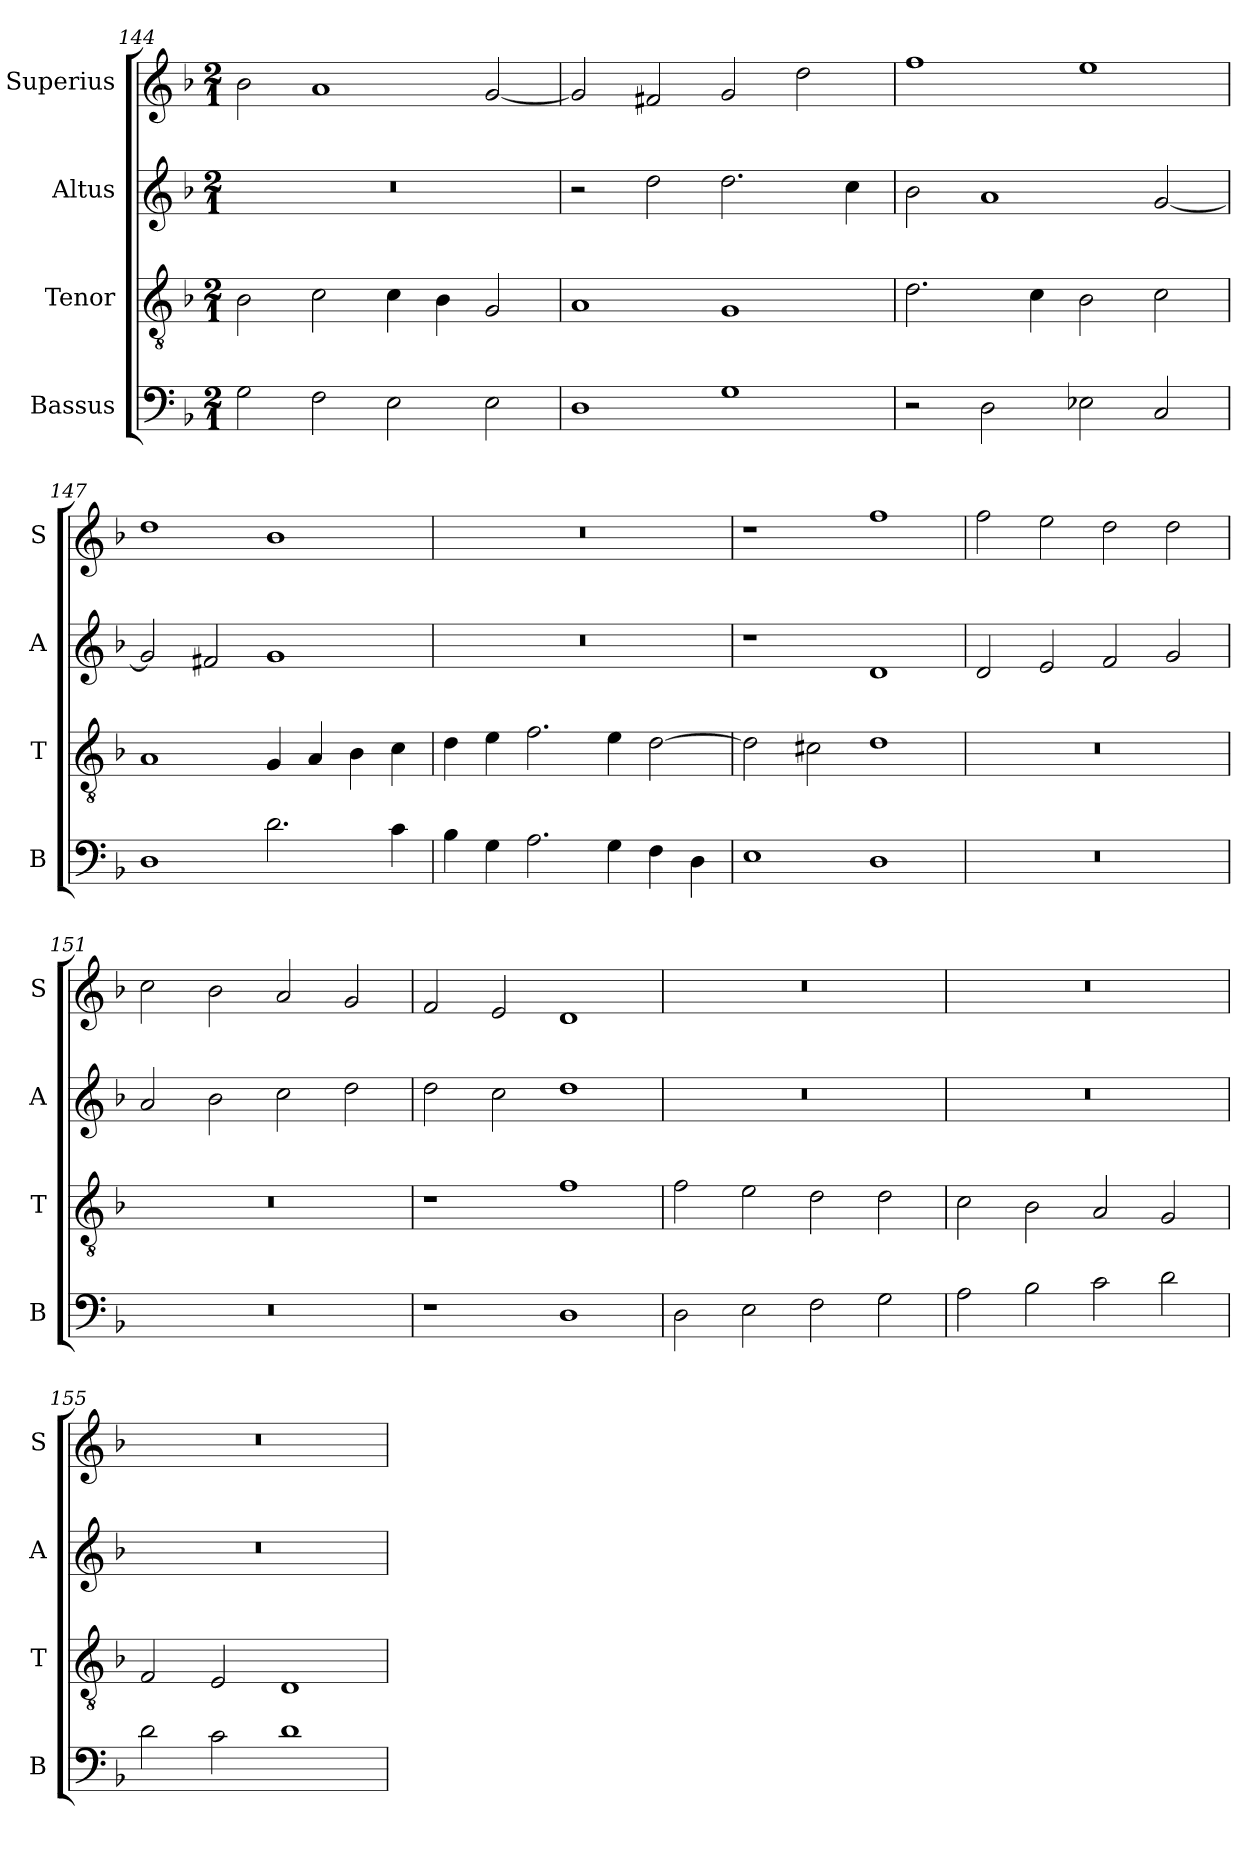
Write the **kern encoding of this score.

**kern	**kern	**kern	**kern
*part4	*part3	*part2	*part1
*staff4	*staff3	*staff2	*staff1
*I"Bassus	*I"Tenor	*I"Altus	*I"Superius
*I'B	*I'T	*I'A	*I'S
*clefF4	*clefGv2	*clefG2	*clefG2
*k[b-]	*k[b-]	*k[b-]	*k[b-]
*F:	*F:	*F:	*F:
*M2/1	*M2/1	*M2/1	*M2/1
=144	=144	=144	=144
2G	2B-	0r	2b-
2F	2c	.	1a
2E	4c	.	.
.	4B-	.	.
2E	2G	.	[2g
=145	=145	=145	=145
1D	1A	2r	2g]
.	.	2dd	2f#X
1G	1G	2.dd	2g
.	.	.	2dd
.	.	4cc	.
=146	=146	=146	=146
2r	2.d	2b-	1ff
2D	.	1a	.
.	4c	.	.
2E-X	2B-	.	1ee
2C	2c	[2g	.
=147	=147	=147	=147
1D	1A	2g]	1dd
.	.	2f#X	.
2.d	4G	1g	1b-
.	4A	.	.
.	4B-	.	.
4c	4c	.	.
=148	=148	=148	=148
4B-	4d	0r	0r
4G	4e	.	.
2.A	2.f	.	.
4G	4e	.	.
4F	[2d	.	.
4D	.	.	.
=149	=149	=149	=149
1E	2d]	1r	1r
.	2c#X	.	.
1D	1d	1d	1ff
=150	=150	=150	=150
0r	0r	2d	2ff
.	.	2e	2ee
.	.	2f	2dd
.	.	2g	2dd
=151	=151	=151	=151
0r	0r	2a	2cc
.	.	2b-	2b-
.	.	2cc	2a
.	.	2dd	2g
=152	=152	=152	=152
1r	1r	2dd	2f
.	.	2cc	2e
1D	1f	1dd	1d
=153	=153	=153	=153
2D	2f	0r	0r
2E	2e	.	.
2F	2d	.	.
2G	2d	.	.
=154	=154	=154	=154
2A	2c	0r	0r
2B-	2B-	.	.
2c	2A	.	.
2d	2G	.	.
=155	=155	=155	=155
2d	2F	0r	0r
2c	2E	.	.
1d	1D	.	.
=	=	=	=
*-	*-	*-	*-
